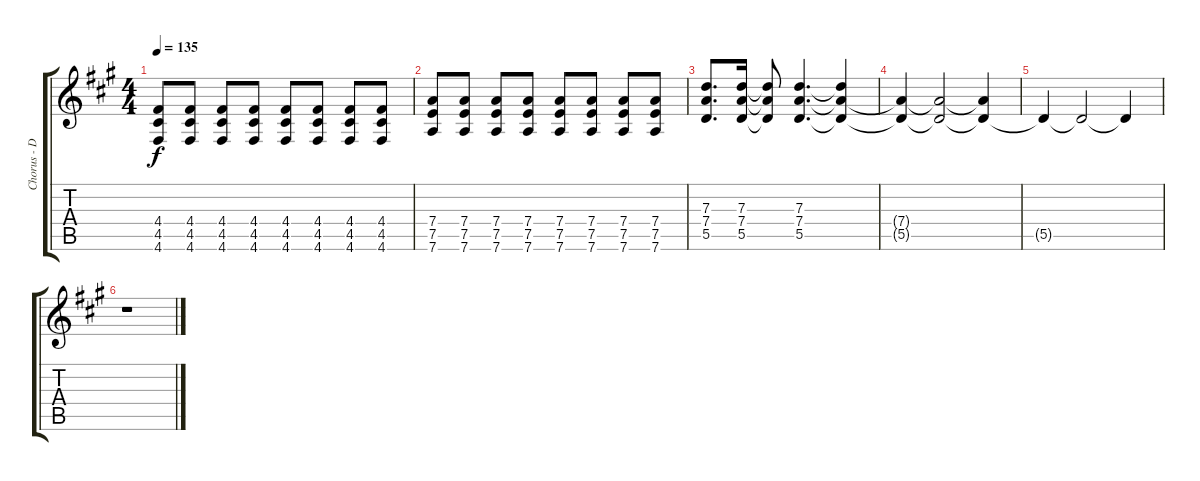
\track ("Chorus - Distortion" "Chorus - D") {instrument overdrivenguitar}
\staff {score tabs}
\tuning (E4 B3 G3 D3 A2 D2) {hide}
\ts (4 4)
\tempo 135
\clef g2
\ks a
(4.4 4.5 4.6).8{dy f} (4.4 4.5 4.6).8 (4.4 4.5 4.6).8 (4.4 4.5 4.6).8 (4.4 4.5 4.6).8 (4.4 4.5 4.6).8 (4.4 4.5 4.6).8 (4.4 4.5 4.6).8 |
(7.4 7.5 7.6).8 (7.4 7.5 7.6).8 (7.4 7.5 7.6).8 (7.4 7.5 7.6).8 (7.4 7.5 7.6).8 (7.4 7.5 7.6).8 (7.4 7.5 7.6).8 (7.4 7.5 7.6).8 |
(7.3 7.4 5.5).8{d} (7.3 7.4 5.5).16 (7.3{t} 7.4{t} 5.5{t}).8 (7.3 7.4 5.5).4{d volume 8} (7.3{t} 7.4{t} 5.5{t}).4 |
(7.4{t} 5.5{t}).4 (7.4{t} 5.5{t}).2 (7.4{t} 5.5{t}).4 |
5.5{t}.4 5.5{t}.2 5.5{t}.4 |
r.1
